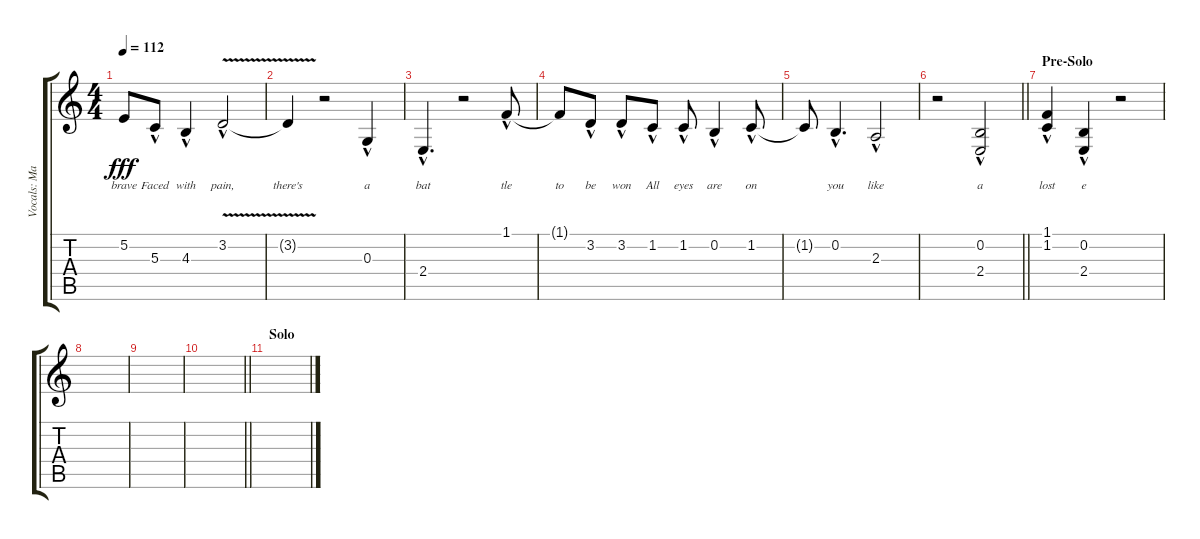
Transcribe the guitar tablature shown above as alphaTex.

\track ("Vocals: Martin" "Vocals: Ma") {instrument lead2sawtooth}
\staff {score tabs}
\tuning (E4 B3 G3 D3 A2 E2) {hide}
\ts (4 4)
\tempo 112
\clef g2
\ks c
5.2{t}.8{lyrics (0 "brave") lyrics (1 "") lyrics (2 "") lyrics (3 "") lyrics (4 "") dy fff} 5.3{hac}.8{lyrics (0 "Faced") lyrics (1 "") lyrics (2 "") lyrics (3 "") lyrics (4 "")} 4.3{hac}.4{lyrics (0 "with") lyrics (1 "") lyrics (2 "") lyrics (3 "") lyrics (4 "")} 3.2{v hac}.2{lyrics (0 "pain,") lyrics (1 "") lyrics (2 "") lyrics (3 "") lyrics (4 "")} |
3.2{t}.4{lyrics (0 "there's") lyrics (1 "") lyrics (2 "") lyrics (3 "") lyrics (4 "")} r.2 0.3{hac}.4{lyrics (0 "a") lyrics (1 "") lyrics (2 "") lyrics (3 "") lyrics (4 "")} |
2.4{hac}.4{d lyrics (0 "bat") lyrics (1 "") lyrics (2 "") lyrics (3 "") lyrics (4 "")} r.2 1.1{hac}.8{lyrics (0 "tle") lyrics (1 "") lyrics (2 "") lyrics (3 "") lyrics (4 "")} |
1.1{t}.8{lyrics (0 "to") lyrics (1 "") lyrics (2 "") lyrics (3 "") lyrics (4 "")} 3.2{hac}.8{lyrics (0 "be") lyrics (1 "") lyrics (2 "") lyrics (3 "") lyrics (4 "")} 3.2{hac}.8{lyrics (0 "won") lyrics (1 "") lyrics (2 "") lyrics (3 "") lyrics (4 "")} 1.2{hac}.8{lyrics (0 "All") lyrics (1 "") lyrics (2 "") lyrics (3 "") lyrics (4 "")} 1.2{hac}.8{lyrics (0 "eyes") lyrics (1 "") lyrics (2 "") lyrics (3 "") lyrics (4 "")} 0.2{hac}.4{lyrics (0 "are") lyrics (1 "") lyrics (2 "") lyrics (3 "") lyrics (4 "")} 1.2{hac}.8{lyrics (0 "on") lyrics (1 "") lyrics (2 "") lyrics (3 "") lyrics (4 "")} |
1.2{t}.8{lyrics (0 "") lyrics (1 "") lyrics (2 "") lyrics (3 "") lyrics (4 "")} 0.2{hac}.4{d lyrics (0 "you") lyrics (1 "") lyrics (2 "") lyrics (3 "") lyrics (4 "")} 2.3{hac}.2{lyrics (0 "like") lyrics (1 "") lyrics (2 "") lyrics (3 "") lyrics (4 "")} |
\barLineRight lightlight
r.2 (0.2{hac} 2.4{hac}).2{lyrics (0 "a") lyrics (1 "") lyrics (2 "") lyrics (3 "") lyrics (4 "")} |
\section ("" "Pre-Solo")
(1.1{hac} 1.2{hac}).4{lyrics (0 "lost") lyrics (1 "") lyrics (2 "") lyrics (3 "") lyrics (4 "")} (0.2{hac} 2.4{hac}).4{lyrics (0 "e") lyrics (1 "") lyrics (2 "") lyrics (3 "") lyrics (4 "")} r.2 |
|
|
\barLineRight lightlight
|
\section ("" "Solo")
